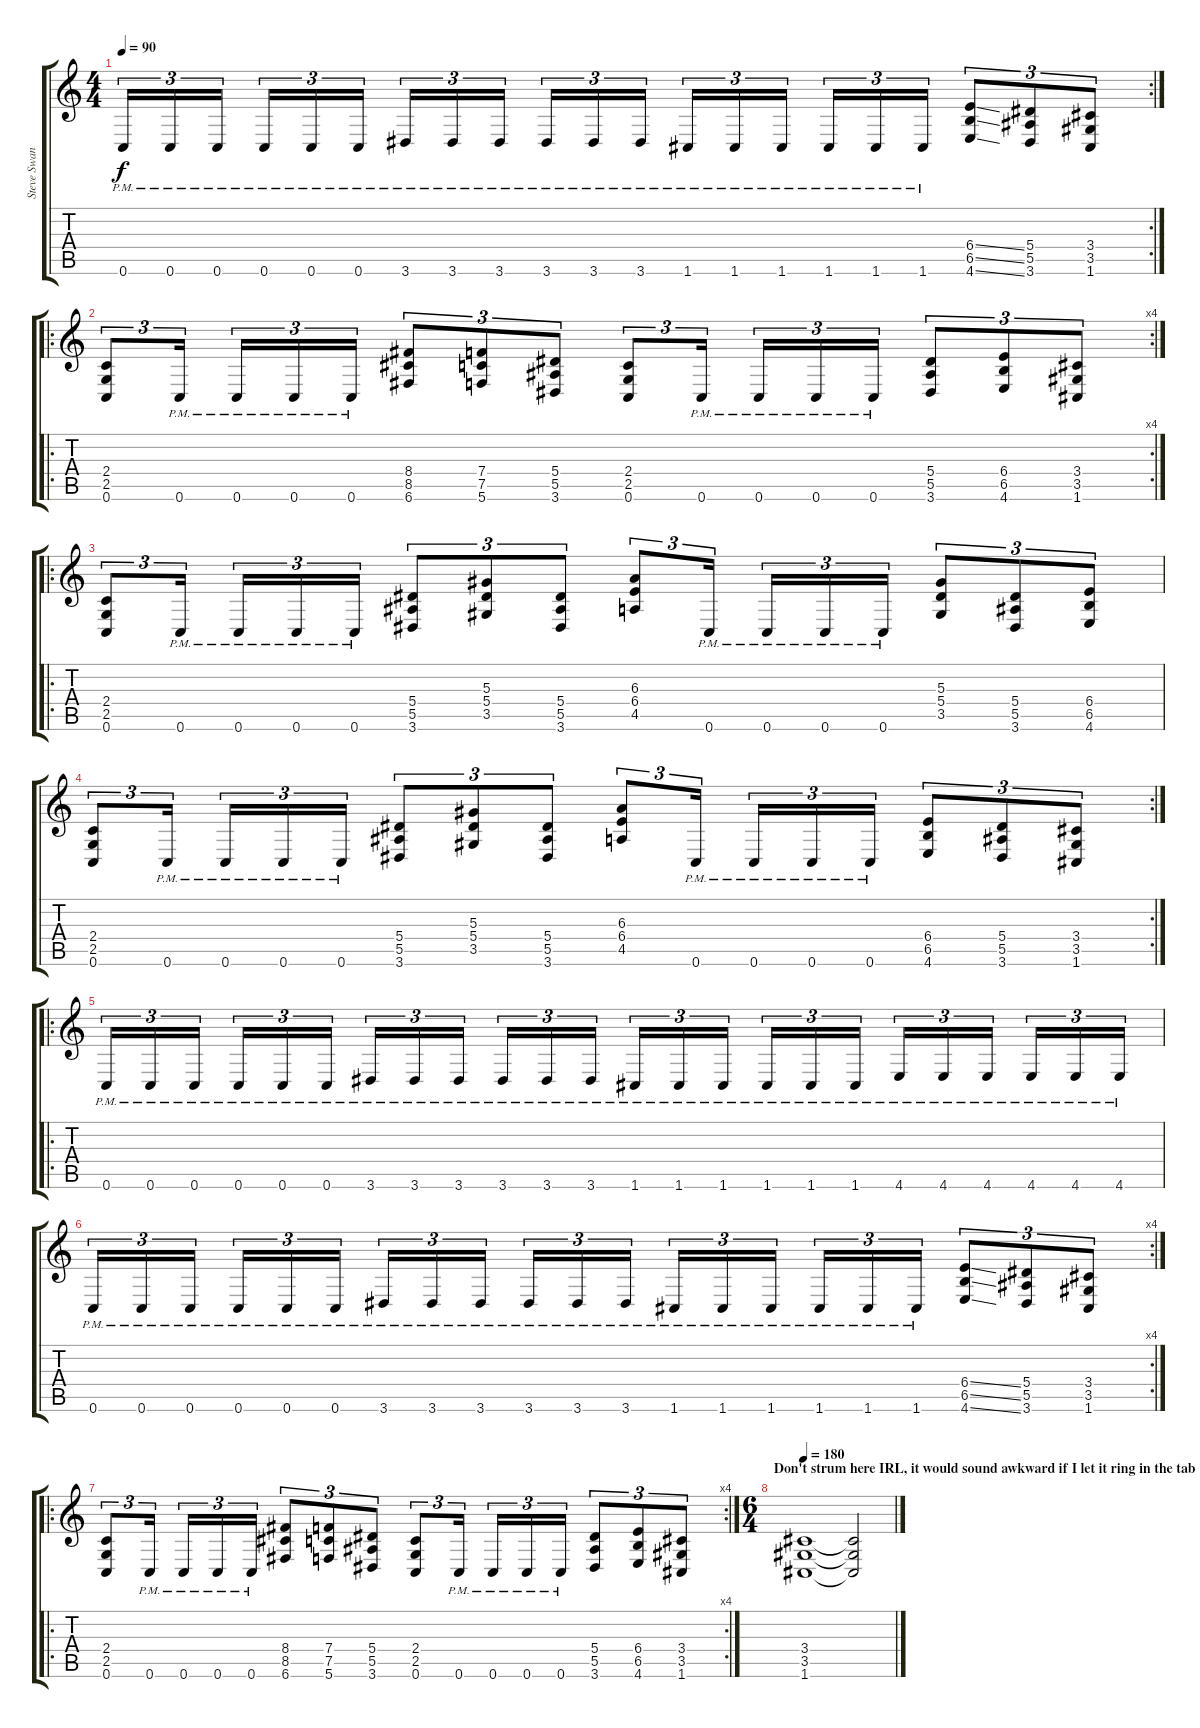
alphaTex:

\track ("Steve Swanson" "Steve Swan") {instrument distortionguitar}
\staff {score tabs}
\tuning (C4 G3 Eb3 Bb2 F2 C2) {hide}
\rc 2
\ts (4 4)
\tempo 90
\clef g2
\ks c
0.6{pm}.16{tu (3 2) dy f} 0.6{pm}.16{tu (3 2)} 0.6{pm}.16{tu (3 2)} 0.6{pm}.16{tu (3 2)} 0.6{pm}.16{tu (3 2)} 0.6{pm}.16{tu (3 2)} 3.6{pm}.16{tu (3 2)} 3.6{pm}.16{tu (3 2)} 3.6{pm}.16{tu (3 2)} 3.6{pm}.16{tu (3 2)} 3.6{pm}.16{tu (3 2)} 3.6{pm}.16{tu (3 2)} 1.6{pm}.16{tu (3 2)} 1.6{pm}.16{tu (3 2)} 1.6{pm}.16{tu (3 2)} 1.6{pm}.16{tu (3 2)} 1.6{pm}.16{tu (3 2)} 1.6{pm}.16{tu (3 2)} (6.4{ss} 6.5{ss} 4.6{ss}).8{tu (3 2)} (5.4 5.5 3.6).8{tu (3 2)} (3.4 3.5 1.6).8{tu (3 2)} |
\ro
\rc 4
(2.4 2.5 0.6).8{tu (3 2)} 0.6{pm}.16{tu (3 2)} 0.6{pm}.16{tu (3 2)} 0.6{pm}.16{tu (3 2)} 0.6{pm}.16{tu (3 2)} (8.4 8.5 6.6).8{tu (3 2)} (7.4 7.5 5.6).8{tu (3 2)} (5.4 5.5 3.6).8{tu (3 2)} (2.4 2.5 0.6).8{tu (3 2)} 0.6{pm}.16{tu (3 2)} 0.6{pm}.16{tu (3 2)} 0.6{pm}.16{tu (3 2)} 0.6{pm}.16{tu (3 2)} (5.4 5.5 3.6).8{tu (3 2)} (6.4 6.5 4.6).8{tu (3 2)} (3.4 3.5 1.6).8{tu (3 2)} |
\ro
(2.4 2.5 0.6).8{tu (3 2)} 0.6{pm}.16{tu (3 2)} 0.6{pm}.16{tu (3 2)} 0.6{pm}.16{tu (3 2)} 0.6{pm}.16{tu (3 2)} (5.4 5.5 3.6).8{tu (3 2)} (5.3 5.4 3.5).8{tu (3 2)} (5.4 5.5 3.6).8{tu (3 2)} (6.3 6.4 4.5).8{tu (3 2)} 0.6{pm}.16{tu (3 2)} 0.6{pm}.16{tu (3 2)} 0.6{pm}.16{tu (3 2)} 0.6{pm}.16{tu (3 2)} (5.3 5.4 3.5).8{tu (3 2)} (5.4 5.5 3.6).8{tu (3 2)} (6.4 6.5 4.6).8{tu (3 2)} |
\rc 2
(2.4 2.5 0.6).8{tu (3 2)} 0.6{pm}.16{tu (3 2)} 0.6{pm}.16{tu (3 2)} 0.6{pm}.16{tu (3 2)} 0.6{pm}.16{tu (3 2)} (5.4 5.5 3.6).8{tu (3 2)} (5.3 5.4 3.5).8{tu (3 2)} (5.4 5.5 3.6).8{tu (3 2)} (6.3 6.4 4.5).8{tu (3 2)} 0.6{pm}.16{tu (3 2)} 0.6{pm}.16{tu (3 2)} 0.6{pm}.16{tu (3 2)} 0.6{pm}.16{tu (3 2)} (6.4 6.5 4.6).8{tu (3 2)} (5.4 5.5 3.6).8{tu (3 2)} (3.4 3.5 1.6).8{tu (3 2)} |
\ro
0.6{pm}.16{tu (3 2)} 0.6{pm}.16{tu (3 2)} 0.6{pm}.16{tu (3 2)} 0.6{pm}.16{tu (3 2)} 0.6{pm}.16{tu (3 2)} 0.6{pm}.16{tu (3 2)} 3.6{pm}.16{tu (3 2)} 3.6{pm}.16{tu (3 2)} 3.6{pm}.16{tu (3 2)} 3.6{pm}.16{tu (3 2)} 3.6{pm}.16{tu (3 2)} 3.6{pm}.16{tu (3 2)} 1.6{pm}.16{tu (3 2)} 1.6{pm}.16{tu (3 2)} 1.6{pm}.16{tu (3 2)} 1.6{pm}.16{tu (3 2)} 1.6{pm}.16{tu (3 2)} 1.6{pm}.16{tu (3 2)} 4.6{pm}.16{tu (3 2)} 4.6{pm}.16{tu (3 2)} 4.6{pm}.16{tu (3 2)} 4.6{pm}.16{tu (3 2)} 4.6{pm}.16{tu (3 2)} 4.6{pm}.16{tu (3 2)} |
\rc 4
0.6{pm}.16{tu (3 2)} 0.6{pm}.16{tu (3 2)} 0.6{pm}.16{tu (3 2)} 0.6{pm}.16{tu (3 2)} 0.6{pm}.16{tu (3 2)} 0.6{pm}.16{tu (3 2)} 3.6{pm}.16{tu (3 2)} 3.6{pm}.16{tu (3 2)} 3.6{pm}.16{tu (3 2)} 3.6{pm}.16{tu (3 2)} 3.6{pm}.16{tu (3 2)} 3.6{pm}.16{tu (3 2)} 1.6{pm}.16{tu (3 2)} 1.6{pm}.16{tu (3 2)} 1.6{pm}.16{tu (3 2)} 1.6{pm}.16{tu (3 2)} 1.6{pm}.16{tu (3 2)} 1.6{pm}.16{tu (3 2)} (6.4{ss} 6.5{ss} 4.6{ss}).8{tu (3 2)} (5.4 5.5 3.6).8{tu (3 2)} (3.4 3.5 1.6).8{tu (3 2)} |
\ro
\rc 4
(2.4 2.5 0.6).8{tu (3 2)} 0.6{pm}.16{tu (3 2)} 0.6{pm}.16{tu (3 2)} 0.6{pm}.16{tu (3 2)} 0.6{pm}.16{tu (3 2)} (8.4 8.5 6.6).8{tu (3 2)} (7.4 7.5 5.6).8{tu (3 2)} (5.4 5.5 3.6).8{tu (3 2)} (2.4 2.5 0.6).8{tu (3 2)} 0.6{pm}.16{tu (3 2)} 0.6{pm}.16{tu (3 2)} 0.6{pm}.16{tu (3 2)} 0.6{pm}.16{tu (3 2)} (5.4 5.5 3.6).8{tu (3 2)} (6.4 6.5 4.6).8{tu (3 2)} (3.4 3.5 1.6).8{tu (3 2)} |
\ts (6 4)
\section ("" "Don't strum here IRL, it would sound awkward if I let it ring in the tab")
\tempo 180
(3.4 3.5 1.6).1 (3.4{t} 3.5{t} 1.6{t}).2
